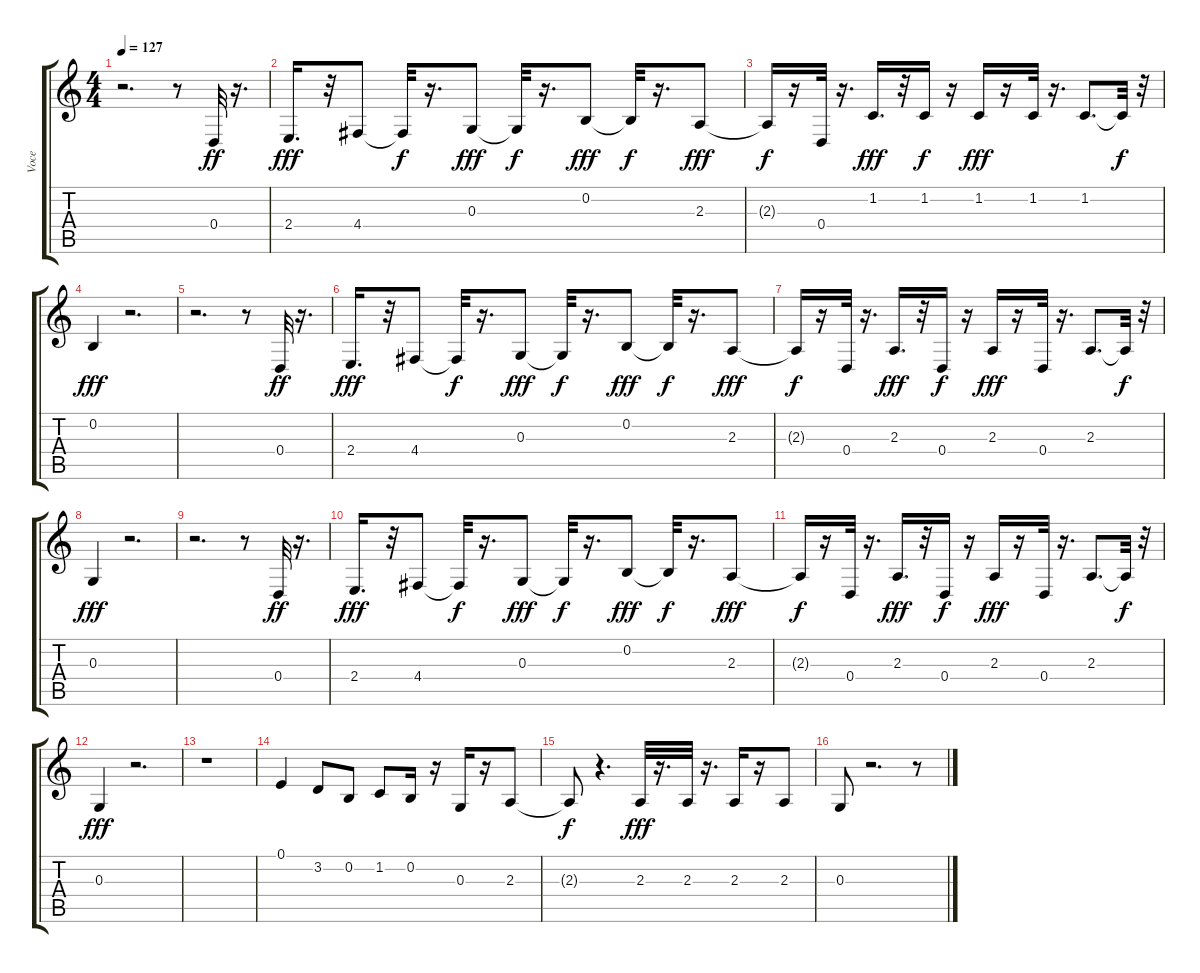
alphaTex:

\track ("Voce" "Voce") {instrument electricgrandpiano}
\staff {score tabs}
\tuning (E4 B3 G3 D3 A2 E2) {hide}
\ts (4 4)
\tempo 127
\clef g2
\ks c
r.2{d dy f} r.8 0.4.32{dy ff} r.16{d} |
2.4.16{d dy fff} r.32 4.4.8 4.4{t}.32{dy f} r.16{d} 0.3.8{dy fff} 0.3{t}.32{dy f} r.16{d} 0.2.8{dy fff} 0.2{t}.32{dy f} r.16{d} 2.3.8{dy fff} |
2.3{t}.16{dy f} r.16 0.4.32 r.16{d} 1.2.16{d dy fff} r.32 1.2.16{dy f} r.16 1.2.16{dy fff} r.16 1.2.32 r.16{d} 1.2.8{d} 1.2{t}.32{dy f} r.32 |
0.2.4{dy fff} r.2{d} |
r.2{d} r.8 0.4.32{dy ff} r.16{d} |
2.4.16{d dy fff} r.32 4.4.8 4.4{t}.32{dy f} r.16{d} 0.3.8{dy fff} 0.3{t}.32{dy f} r.16{d} 0.2.8{dy fff} 0.2{t}.32{dy f} r.16{d} 2.3.8{dy fff} |
2.3{t}.16{dy f} r.16 0.4.32 r.16{d} 2.3.16{d dy fff} r.32 0.4.16{dy f} r.16 2.3.16{dy fff} r.16 0.4.32 r.16{d} 2.3.8{d} 2.3{t}.32{dy f} r.32 |
0.3.4{dy fff} r.2{d} |
r.2{d} r.8 0.4.32{dy ff} r.16{d} |
2.4.16{d dy fff} r.32 4.4.8 4.4{t}.32{dy f} r.16{d} 0.3.8{dy fff} 0.3{t}.32{dy f} r.16{d} 0.2.8{dy fff} 0.2{t}.32{dy f} r.16{d} 2.3.8{dy fff} |
2.3{t}.16{dy f} r.16 0.4.32 r.16{d} 2.3.16{d dy fff} r.32 0.4.16{dy f} r.16 2.3.16{dy fff} r.16 0.4.32 r.16{d} 2.3.8{d} 2.3{t}.32{dy f} r.32 |
0.3.4{dy fff} r.2{d} |
r.1 |
0.1.4 3.2.8 0.2.8 1.2.8 0.2.16 r.16 0.3.16 r.16 2.3.8 |
2.3{t}.8{dy f} r.4{d} 2.3.32{dy fff} r.16{d} 2.3.32 r.16{d} 2.3.16 r.16 2.3.8 |
0.3.8 r.2{d} r.8
